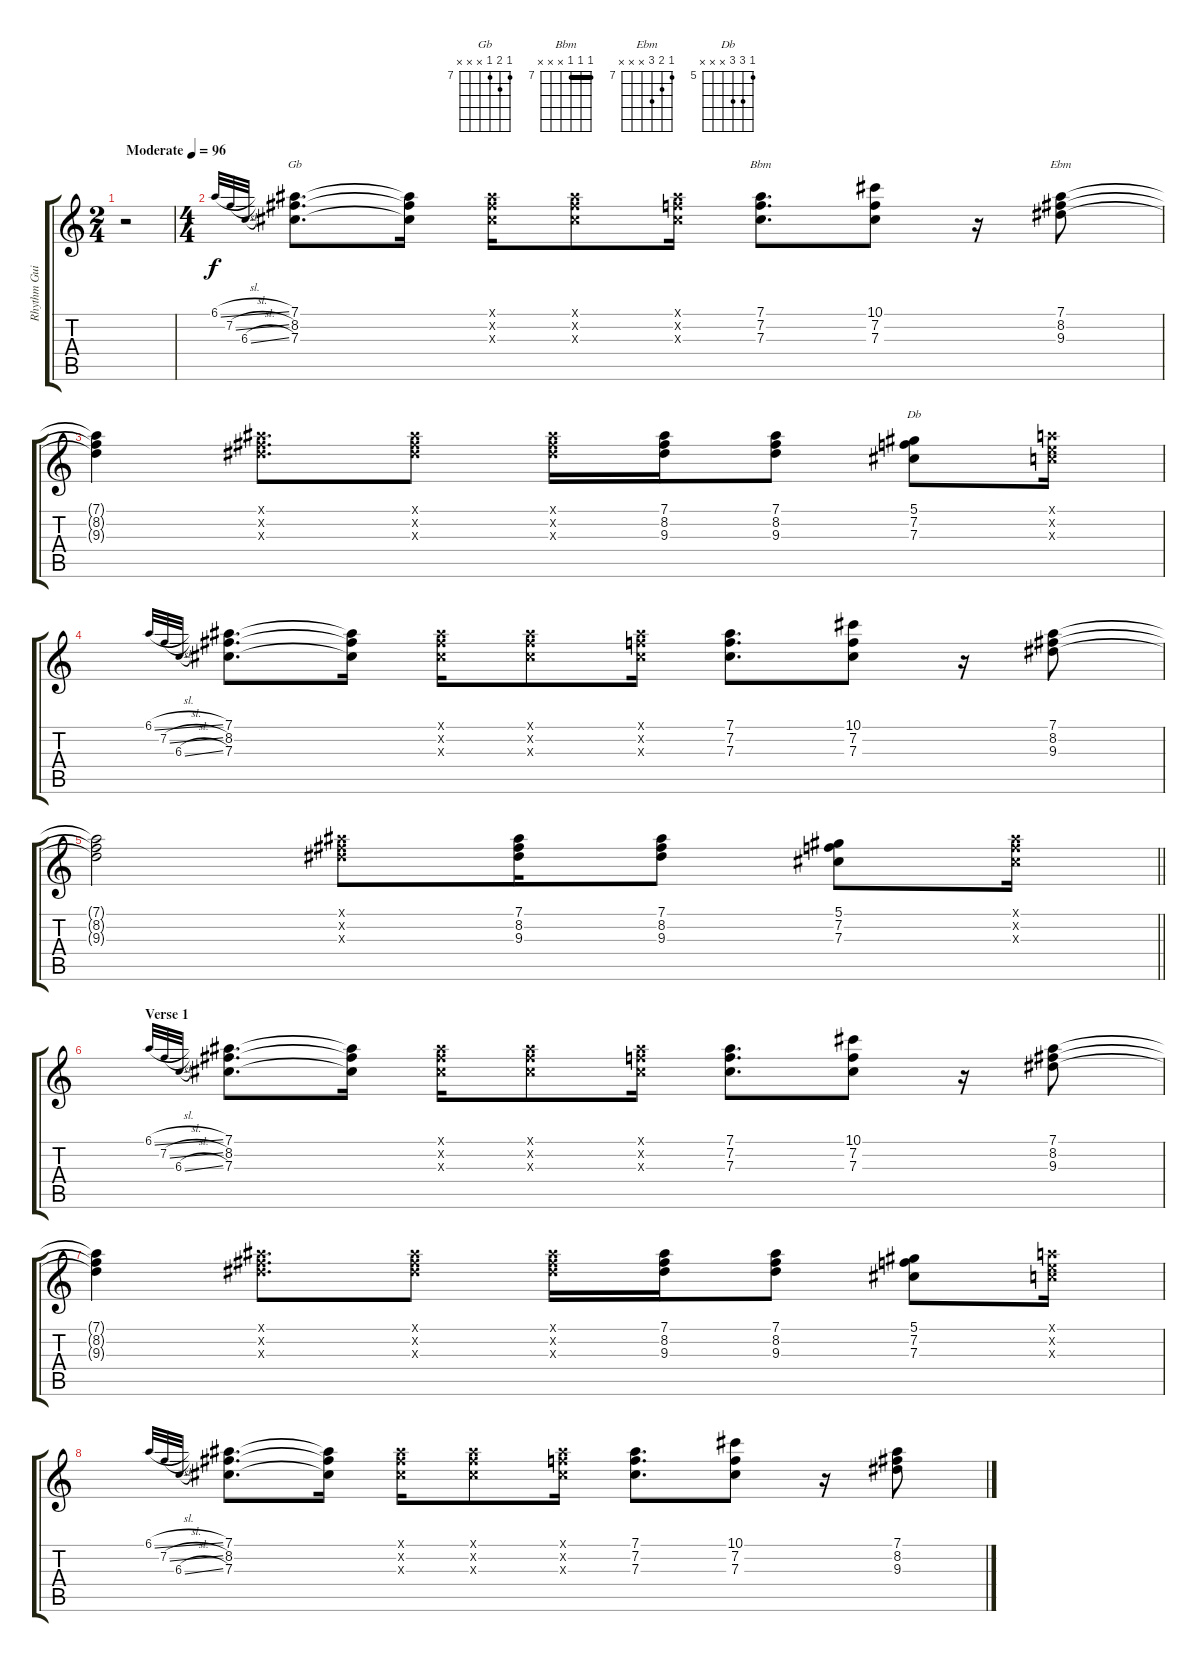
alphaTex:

\track ("Rhythm Guitar" "Rhythm Gui") {instrument electricguitarjazz}
\staff {score tabs}
\tuning (Eb4 Bb3 Gb3 Db3 Ab2 Eb2) {hide}
\chord ("Gb" 7 8 7 x x x) {firstfret 7}
\chord ("Bbm" 7 7 7 x x x) {firstfret 7 barre 7}
\chord ("Ebm" 7 8 9 x x x) {firstfret 7}
\chord ("Db" 5 7 7 x x x) {firstfret 5}
\ts (2 4)
\tempo (96 "Moderate")
\clef g2
\ks c
r.2{dy f instrument electricguitarjazz} |
\ts (4 4)
6.1{sl}.32{gr onbeat} 7.2{sl}.32{gr onbeat} 6.3{sl}.32{gr onbeat} (7.1 8.2 7.3).8{d ch "Gb"} (7.1{t} 8.2{t} 7.3{t}).16 (7.1{x} 8.2{x} 7.3{x}).16 (7.1{x} 8.2{x} 7.3{x}).8 (7.1{x} 7.2{x} 7.3{x}).16 (7.1 7.2 7.3).8{d ch "Bbm"} (10.1 7.2 7.3).8 r.16 (7.1 8.2 9.3).8{ch "Ebm"} |
(7.1{t} 8.2{t} 9.3{t}).4 (7.1{x} 8.2{x} 9.3{x}).8{d} (7.1{x} 8.2{x} 9.3{x}).8 (7.1{x} 8.2{x} 9.3{x}).16 (7.1 8.2 9.3).16 (7.1 8.2 9.3).8 (5.1 7.2 7.3).8{ch "Db"} (6.1{x} 6.2{x} 6.3{x}).16 |
6.1{sl}.32{gr onbeat} 7.2{sl}.32{gr onbeat} 6.3{sl}.32{gr onbeat} (7.1 8.2 7.3).8{d} (7.1{t} 8.2{t} 7.3{t}).16 (7.1{x} 8.2{x} 7.3{x}).16 (7.1{x} 8.2{x} 7.3{x}).8 (7.1{x} 7.2{x} 7.3{x}).16 (7.1 7.2 7.3).8{d} (10.1 7.2 7.3).8 r.16 (7.1 8.2 9.3).8 |
\barLineRight lightlight
(7.1{t} 8.2{t} 9.3{t}).2 (7.1{x} 8.2{x} 9.3{x}).8 (7.1 8.2 9.3).16 (7.1 8.2 9.3).8 (5.1 7.2 7.3).8 (7.1{x} 7.2{x} 7.3{x}).16 |
\section ("" "Verse 1")
6.1{sl}.32{gr onbeat} 7.2{sl}.32{gr onbeat} 6.3{sl}.32{gr onbeat} (7.1 8.2 7.3).8{d} (7.1{t} 8.2{t} 7.3{t}).16 (7.1{x} 8.2{x} 7.3{x}).16 (7.1{x} 8.2{x} 7.3{x}).8 (7.1{x} 7.2{x} 7.3{x}).16 (7.1 7.2 7.3).8{d} (10.1 7.2 7.3).8 r.16 (7.1 8.2 9.3).8 |
(7.1{t} 8.2{t} 9.3{t}).4 (7.1{x} 8.2{x} 9.3{x}).8{d} (7.1{x} 8.2{x} 9.3{x}).8 (7.1{x} 8.2{x} 9.3{x}).16 (7.1 8.2 9.3).16 (7.1 8.2 9.3).8 (5.1 7.2 7.3).8 (6.1{x} 6.2{x} 6.3{x}).16 |
6.1{sl}.32{gr onbeat} 7.2{sl}.32{gr onbeat} 6.3{sl}.32{gr onbeat} (7.1 8.2 7.3).8{d} (7.1{t} 8.2{t} 7.3{t}).16 (7.1{x} 8.2{x} 7.3{x}).16 (7.1{x} 8.2{x} 7.3{x}).8 (7.1{x} 7.2{x} 7.3{x}).16 (7.1 7.2 7.3).8{d} (10.1 7.2 7.3).8 r.16 (7.1 8.2 9.3).8
